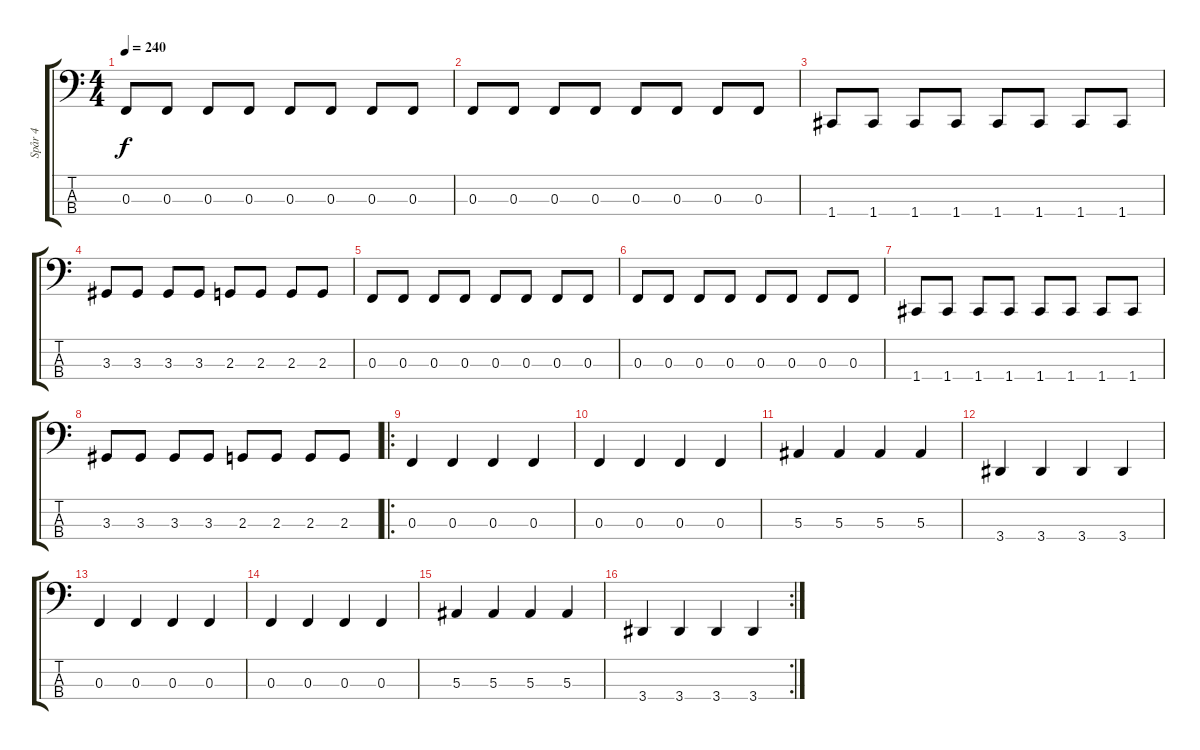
\track ("Spår 4" "Spår 4") {instrument electricbasspick}
\staff {score tabs}
\tuning (Eb2 Bb1 F1 C1) {hide}
\ts (4 4)
\tempo 240
\clef f4
\ks c
0.3.8{dy f} 0.3.8 0.3.8 0.3.8 0.3.8 0.3.8 0.3.8 0.3.8 |
0.3.8 0.3.8 0.3.8 0.3.8 0.3.8 0.3.8 0.3.8 0.3.8 |
1.4.8 1.4.8 1.4.8 1.4.8 1.4.8 1.4.8 1.4.8 1.4.8 |
3.3.8 3.3.8 3.3.8 3.3.8 2.3.8 2.3.8 2.3.8 2.3.8 |
0.3.8 0.3.8 0.3.8 0.3.8 0.3.8 0.3.8 0.3.8 0.3.8 |
0.3.8 0.3.8 0.3.8 0.3.8 0.3.8 0.3.8 0.3.8 0.3.8 |
1.4.8 1.4.8 1.4.8 1.4.8 1.4.8 1.4.8 1.4.8 1.4.8 |
3.3.8 3.3.8 3.3.8 3.3.8 2.3.8 2.3.8 2.3.8 2.3.8 |
\ro
0.3.4 0.3.4 0.3.4 0.3.4 |
0.3.4 0.3.4 0.3.4 0.3.4 |
5.3.4 5.3.4 5.3.4 5.3.4 |
3.4.4 3.4.4 3.4.4 3.4.4 |
0.3.4 0.3.4 0.3.4 0.3.4 |
0.3.4 0.3.4 0.3.4 0.3.4 |
5.3.4 5.3.4 5.3.4 5.3.4 |
\rc 2
3.4.4 3.4.4 3.4.4 3.4.4
